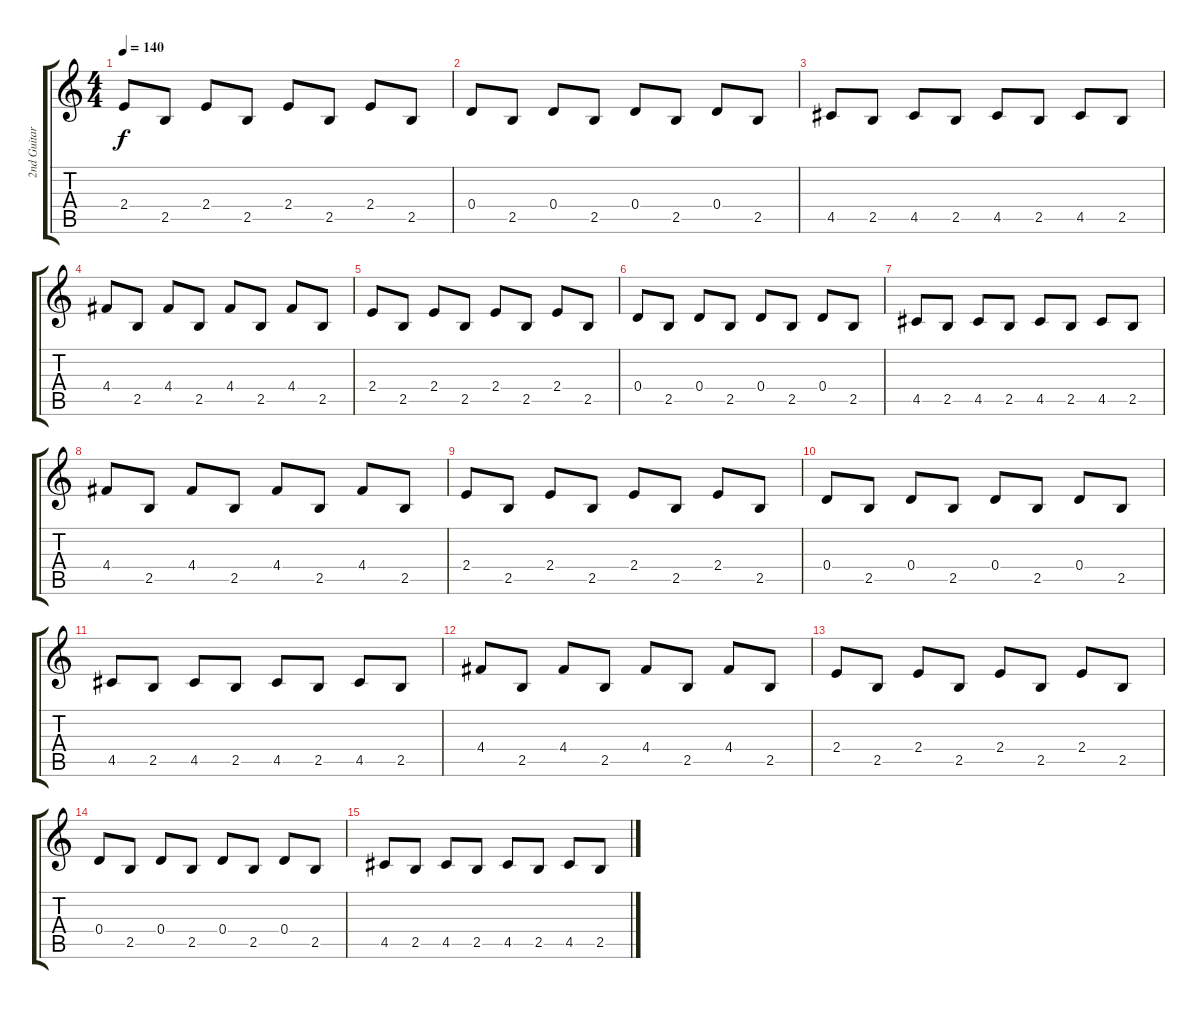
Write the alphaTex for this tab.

\track ("2nd Guitar" "2nd Guitar") {instrument overdrivenguitar}
\staff {score tabs}
\tuning (E4 B3 G3 D3 A2 E2) {hide}
\ts (4 4)
\tempo 140
\clef g2
\ks c
2.4.8{dy f} 2.5.8 2.4.8 2.5.8 2.4.8 2.5.8 2.4.8 2.5.8 |
0.4.8 2.5.8 0.4.8 2.5.8 0.4.8 2.5.8 0.4.8 2.5.8 |
4.5.8 2.5.8 4.5.8 2.5.8 4.5.8 2.5.8 4.5.8 2.5.8 |
4.4.8 2.5.8 4.4.8 2.5.8 4.4.8 2.5.8 4.4.8 2.5.8 |
2.4.8 2.5.8 2.4.8 2.5.8 2.4.8 2.5.8 2.4.8 2.5.8 |
0.4.8 2.5.8 0.4.8 2.5.8 0.4.8 2.5.8 0.4.8 2.5.8 |
4.5.8 2.5.8 4.5.8 2.5.8 4.5.8 2.5.8 4.5.8 2.5.8 |
4.4.8 2.5.8 4.4.8 2.5.8 4.4.8 2.5.8 4.4.8 2.5.8 |
2.4.8 2.5.8 2.4.8 2.5.8 2.4.8 2.5.8 2.4.8 2.5.8 |
0.4.8 2.5.8 0.4.8 2.5.8 0.4.8 2.5.8 0.4.8 2.5.8 |
4.5.8 2.5.8 4.5.8 2.5.8 4.5.8 2.5.8 4.5.8 2.5.8 |
4.4.8 2.5.8 4.4.8 2.5.8 4.4.8 2.5.8 4.4.8 2.5.8 |
2.4.8 2.5.8 2.4.8 2.5.8 2.4.8 2.5.8 2.4.8 2.5.8 |
0.4.8 2.5.8 0.4.8 2.5.8 0.4.8 2.5.8 0.4.8 2.5.8 |
4.5.8 2.5.8 4.5.8 2.5.8 4.5.8 2.5.8 4.5.8 2.5.8
